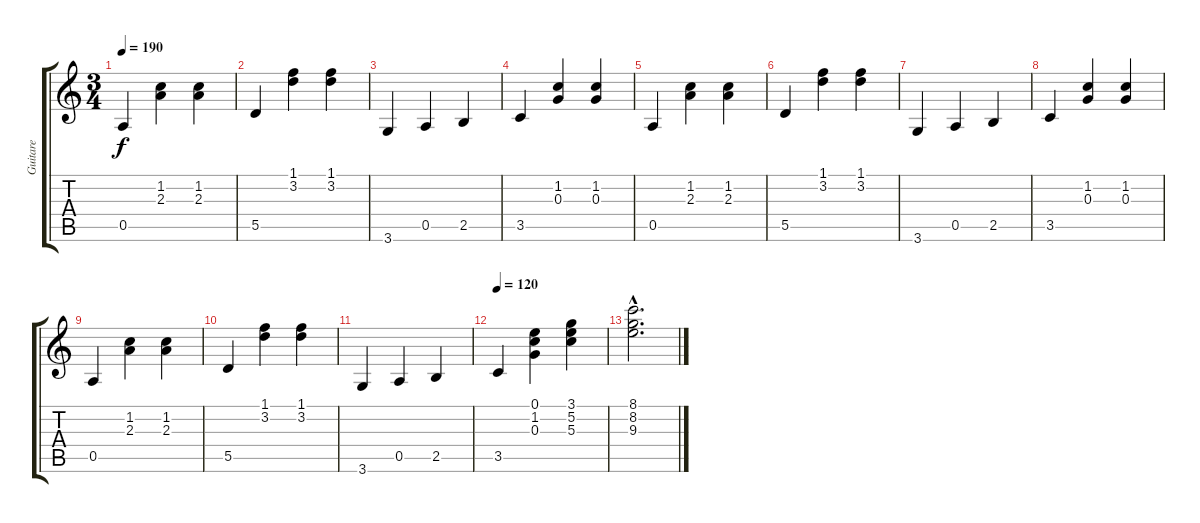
\track ("Guitare" "Guitare") {instrument acousticguitarnylon}
\staff {score tabs}
\tuning (E4 B3 G3 D3 A2 E2) {hide}
\ts (3 4)
\tempo 190
\clef g2
\ks c
0.5.4{dy f} (1.2 2.3).4 (1.2 2.3).4 |
5.5.4 (1.1 3.2).4 (1.1 3.2).4 |
3.6.4 0.5.4 2.5.4 |
3.5.4 (1.2 0.3).4 (1.2 0.3).4 |
0.5.4 (1.2 2.3).4 (1.2 2.3).4 |
5.5.4 (1.1 3.2).4 (1.1 3.2).4 |
3.6.4 0.5.4 2.5.4 |
3.5.4 (1.2 0.3).4 (1.2 0.3).4 |
0.5.4 (1.2 2.3).4 (1.2 2.3).4 |
5.5.4 (1.1 3.2).4 (1.1 3.2).4 |
3.6.4 0.5.4 2.5.4 |
\tempo 120
3.5.4 (0.1 1.2 0.3).4 (3.1 5.2 5.3).4 |
(8.1{hac} 8.2{hac} 9.3{hac}).2{d}
